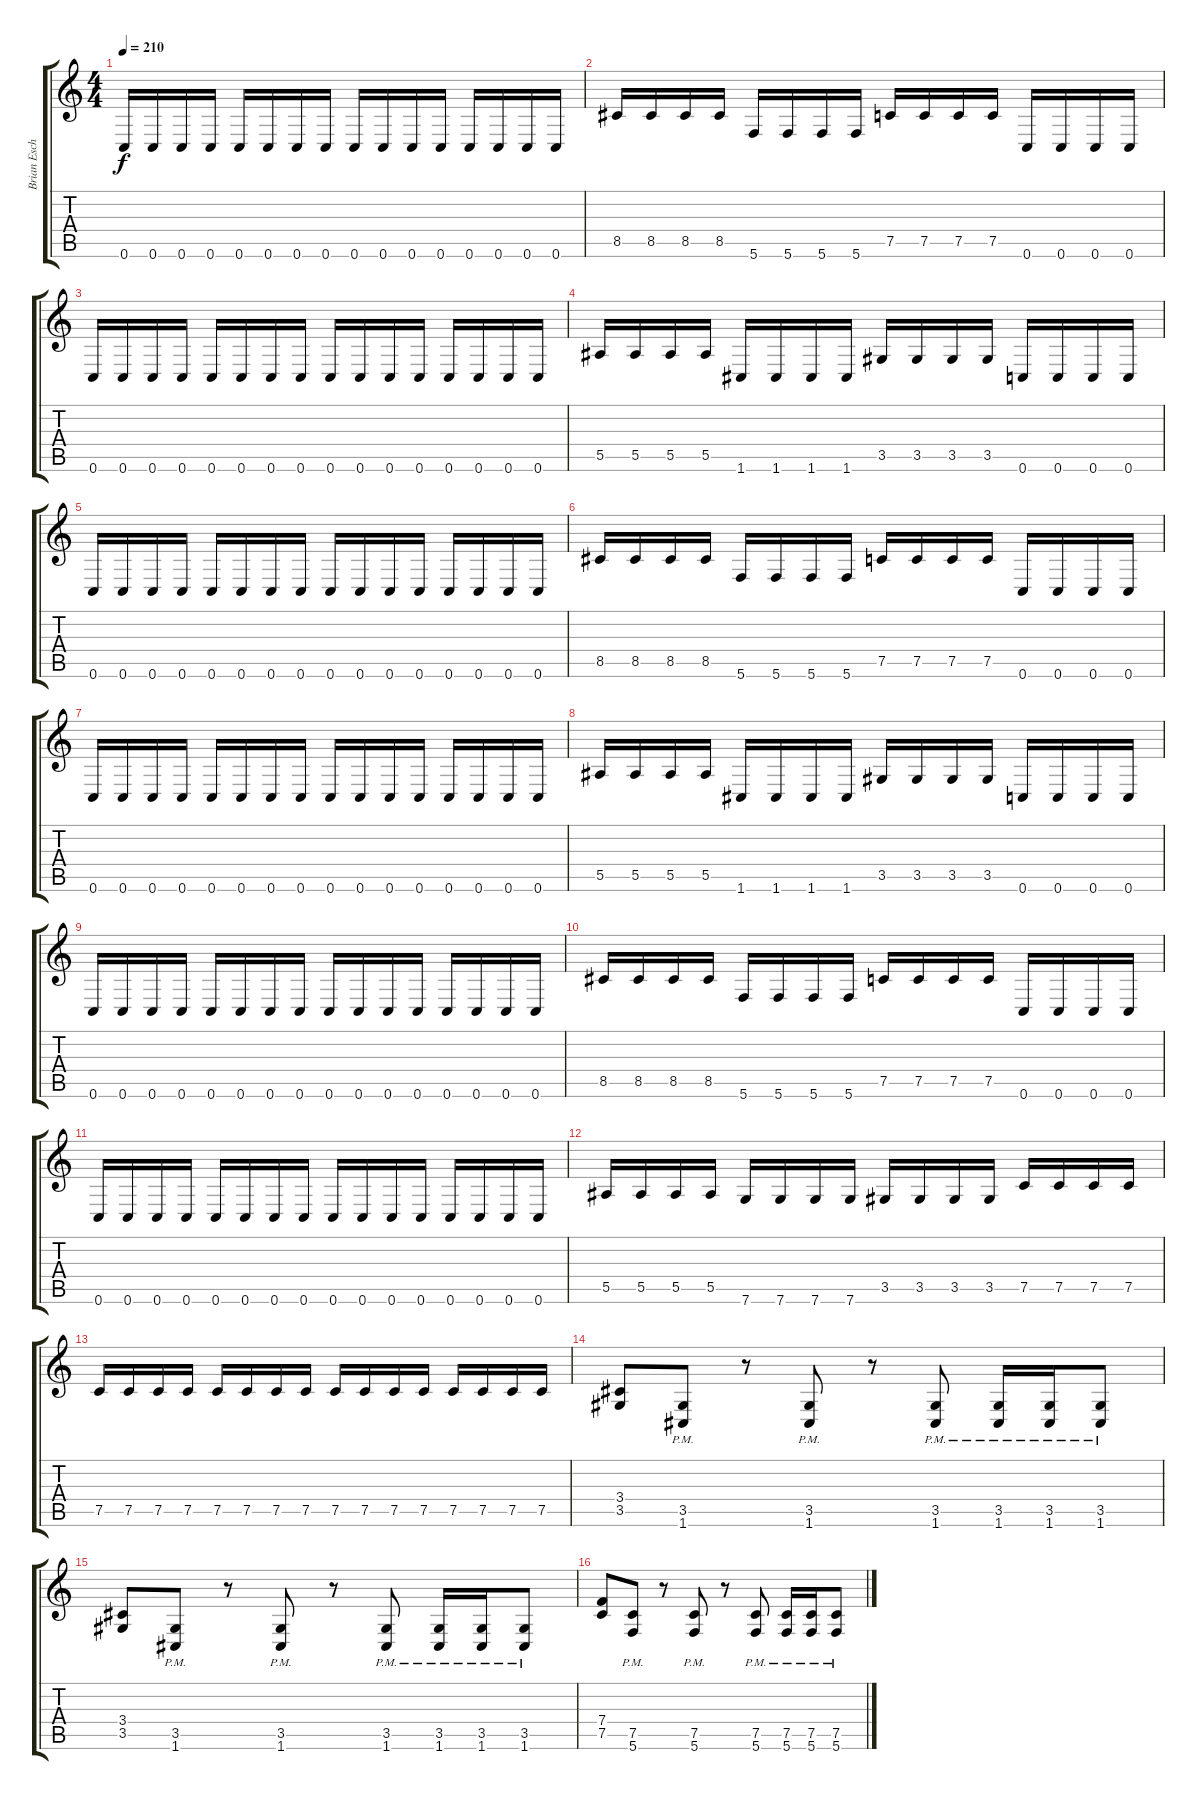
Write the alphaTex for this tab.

\track ("Brian Eschbach Rhythm" "Brian Esch") {instrument overdrivenguitar}
\staff {score tabs}
\tuning (C4 G3 Eb3 Bb2 F2 C2) {hide}
\ts (4 4)
\tempo 210
\clef g2
\ks c
0.6.16{dy f} 0.6.16 0.6.16 0.6.16 0.6.16 0.6.16 0.6.16 0.6.16 0.6.16 0.6.16 0.6.16 0.6.16 0.6.16 0.6.16 0.6.16 0.6.16 |
8.5.16 8.5.16 8.5.16 8.5.16 5.6.16 5.6.16 5.6.16 5.6.16 7.5.16 7.5.16 7.5.16 7.5.16 0.6.16 0.6.16 0.6.16 0.6.16 |
0.6.16 0.6.16 0.6.16 0.6.16 0.6.16 0.6.16 0.6.16 0.6.16 0.6.16 0.6.16 0.6.16 0.6.16 0.6.16 0.6.16 0.6.16 0.6.16 |
5.5.16 5.5.16 5.5.16 5.5.16 1.6.16 1.6.16 1.6.16 1.6.16 3.5.16 3.5.16 3.5.16 3.5.16 0.6.16 0.6.16 0.6.16 0.6.16 |
0.6.16 0.6.16 0.6.16 0.6.16 0.6.16 0.6.16 0.6.16 0.6.16 0.6.16 0.6.16 0.6.16 0.6.16 0.6.16 0.6.16 0.6.16 0.6.16 |
8.5.16 8.5.16 8.5.16 8.5.16 5.6.16 5.6.16 5.6.16 5.6.16 7.5.16 7.5.16 7.5.16 7.5.16 0.6.16 0.6.16 0.6.16 0.6.16 |
0.6.16 0.6.16 0.6.16 0.6.16 0.6.16 0.6.16 0.6.16 0.6.16 0.6.16 0.6.16 0.6.16 0.6.16 0.6.16 0.6.16 0.6.16 0.6.16 |
5.5.16 5.5.16 5.5.16 5.5.16 1.6.16 1.6.16 1.6.16 1.6.16 3.5.16 3.5.16 3.5.16 3.5.16 0.6.16 0.6.16 0.6.16 0.6.16 |
0.6.16 0.6.16 0.6.16 0.6.16 0.6.16 0.6.16 0.6.16 0.6.16 0.6.16 0.6.16 0.6.16 0.6.16 0.6.16 0.6.16 0.6.16 0.6.16 |
8.5.16 8.5.16 8.5.16 8.5.16 5.6.16 5.6.16 5.6.16 5.6.16 7.5.16 7.5.16 7.5.16 7.5.16 0.6.16 0.6.16 0.6.16 0.6.16 |
0.6.16 0.6.16 0.6.16 0.6.16 0.6.16 0.6.16 0.6.16 0.6.16 0.6.16 0.6.16 0.6.16 0.6.16 0.6.16 0.6.16 0.6.16 0.6.16 |
5.5.16 5.5.16 5.5.16 5.5.16 7.6.16 7.6.16 7.6.16 7.6.16 3.5.16 3.5.16 3.5.16 3.5.16 7.5.16 7.5.16 7.5.16 7.5.16 |
7.5.16 7.5.16 7.5.16 7.5.16 7.5.16 7.5.16 7.5.16 7.5.16 7.5.16 7.5.16 7.5.16 7.5.16 7.5.16 7.5.16 7.5.16 7.5.16 |
(3.4 3.5).8 (3.5{pm} 1.6{pm}).8 r.8 (3.5{pm} 1.6{pm}).8 r.8 (3.5{pm} 1.6{pm}).8 (3.5{pm} 1.6{pm}).16 (3.5{pm} 1.6{pm}).16 (3.5{pm} 1.6{pm}).8 |
(3.4 3.5).8 (3.5{pm} 1.6{pm}).8 r.8 (3.5{pm} 1.6{pm}).8 r.8 (3.5{pm} 1.6{pm}).8 (3.5{pm} 1.6{pm}).16 (3.5{pm} 1.6{pm}).16 (3.5{pm} 1.6{pm}).8 |
(7.4 7.5).8 (7.5{pm} 5.6{pm}).8 r.8 (7.5{pm} 5.6{pm}).8 r.8 (7.5{pm} 5.6{pm}).8 (7.5{pm} 5.6{pm}).16 (7.5{pm} 5.6{pm}).16 (7.5{pm} 5.6{pm}).8
